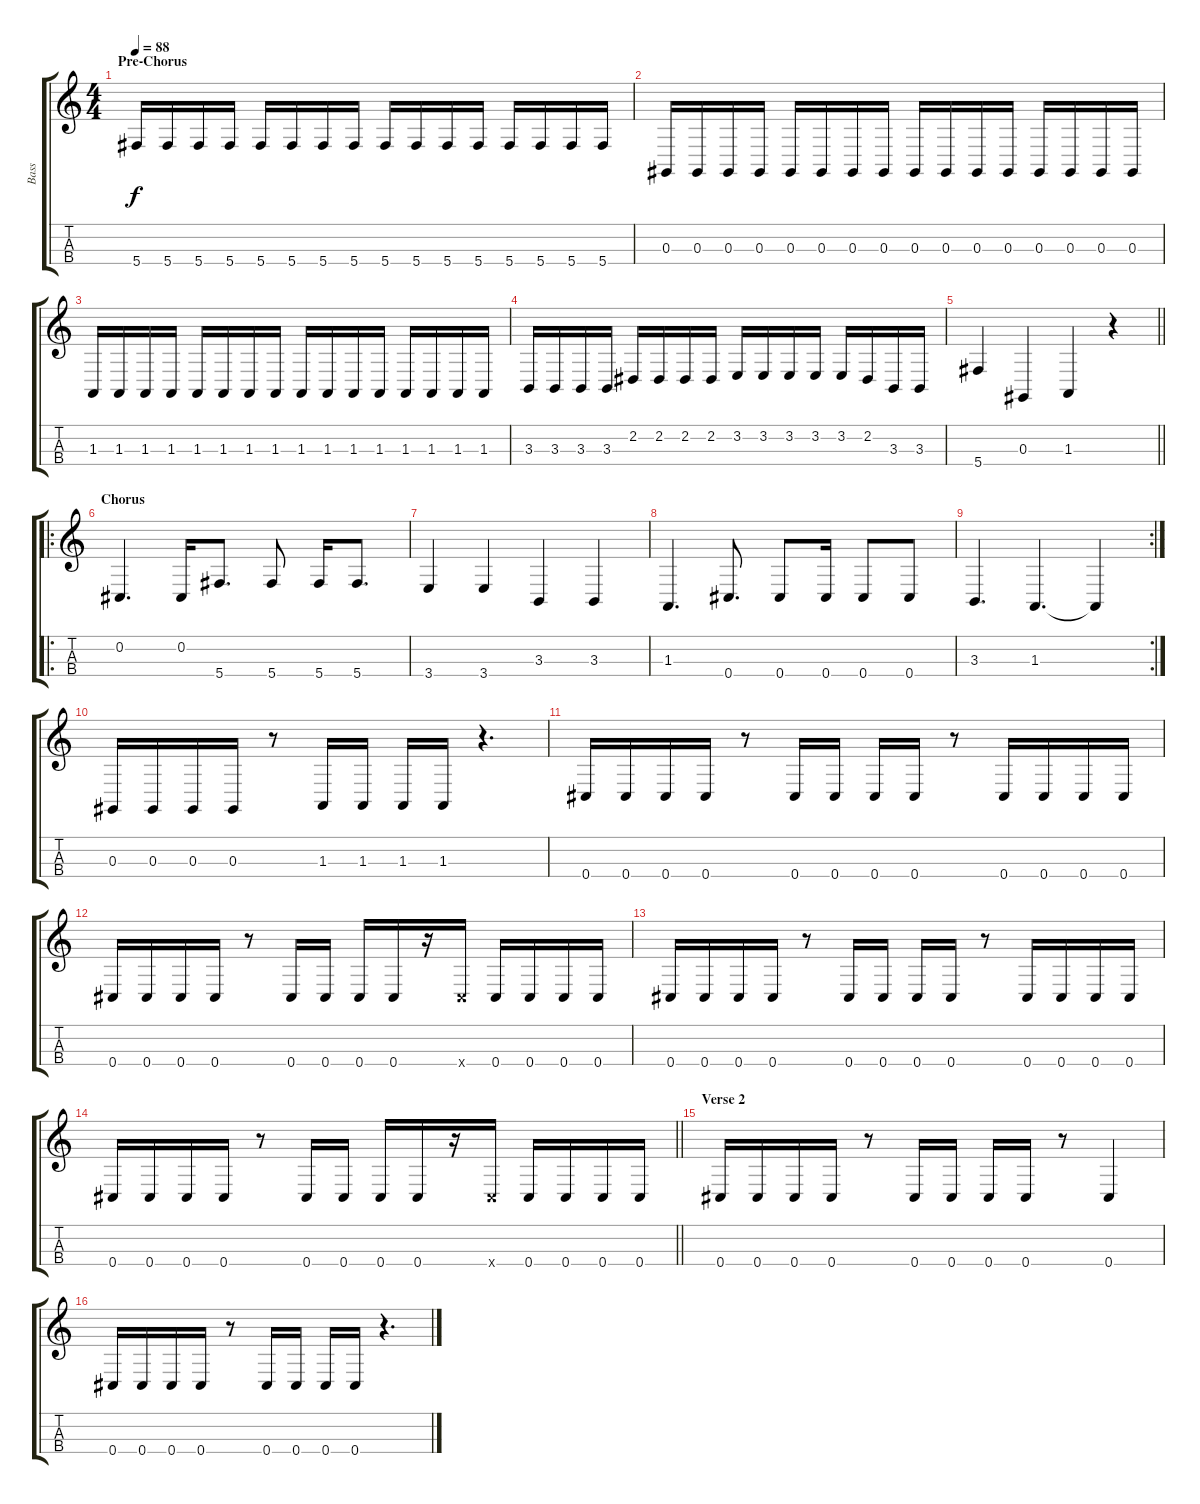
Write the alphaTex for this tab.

\track ("Bass" "Bass") {instrument electricbassfinger}
\staff {score tabs}
\tuning (Gb2 Db2 Ab1 Db2) {hide}
\ts (4 4)
\section ("" "Pre-Chorus")
\tempo 88
\clef g2
\ks c
5.4.16{dy f} 5.4.16 5.4.16 5.4.16 5.4.16 5.4.16 5.4.16 5.4.16 5.4.16 5.4.16 5.4.16 5.4.16 5.4.16 5.4.16 5.4.16 5.4.16 |
0.3.16 0.3.16 0.3.16 0.3.16 0.3.16 0.3.16 0.3.16 0.3.16 0.3.16 0.3.16 0.3.16 0.3.16 0.3.16 0.3.16 0.3.16 0.3.16 |
1.3.16 1.3.16 1.3.16 1.3.16 1.3.16 1.3.16 1.3.16 1.3.16 1.3.16 1.3.16 1.3.16 1.3.16 1.3.16 1.3.16 1.3.16 1.3.16 |
3.3.16 3.3.16 3.3.16 3.3.16 2.2.16 2.2.16 2.2.16 2.2.16 3.2.16 3.2.16 3.2.16 3.2.16 3.2.16 2.2.16 3.3.16 3.3.16 |
\barLineRight lightlight
5.4.4 0.3.4 1.3.4 r.4 |
\ro
\section ("" "Chorus")
0.2.4{d} 0.2.16 5.4.8{d} 5.4.8 5.4.16 5.4.8{d} |
3.4.4 3.4.4 3.3.4 3.3.4 |
1.3.4{d} 0.4.8{d} 0.4.8 0.4.16 0.4.8 0.4.8 |
\rc 2
3.3.4{d} 1.3.4{d} 1.3{t}.4 |
0.3.16 0.3.16 0.3.16 0.3.16 r.8 1.3.16 1.3.16 1.3.16 1.3.16 r.4{d} |
0.4.16 0.4.16 0.4.16 0.4.16 r.8 0.4.16 0.4.16 0.4.16 0.4.16 r.8 0.4.16 0.4.16 0.4.16 0.4.16 |
0.4.16 0.4.16 0.4.16 0.4.16 r.8 0.4.16 0.4.16 0.4.16 0.4.16 r.16 0.4{x}.16 0.4.16 0.4.16 0.4.16 0.4.16 |
0.4.16 0.4.16 0.4.16 0.4.16 r.8 0.4.16 0.4.16 0.4.16 0.4.16 r.8 0.4.16 0.4.16 0.4.16 0.4.16 |
\barLineRight lightlight
0.4.16 0.4.16 0.4.16 0.4.16 r.8 0.4.16 0.4.16 0.4.16 0.4.16 r.16 0.4{x}.16 0.4.16 0.4.16 0.4.16 0.4.16 |
\section ("" "Verse 2")
0.4.16 0.4.16 0.4.16 0.4.16 r.8 0.4.16 0.4.16 0.4.16 0.4.16 r.8 0.4.4 |
0.4.16 0.4.16 0.4.16 0.4.16 r.8 0.4.16 0.4.16 0.4.16 0.4.16 r.4{d}
